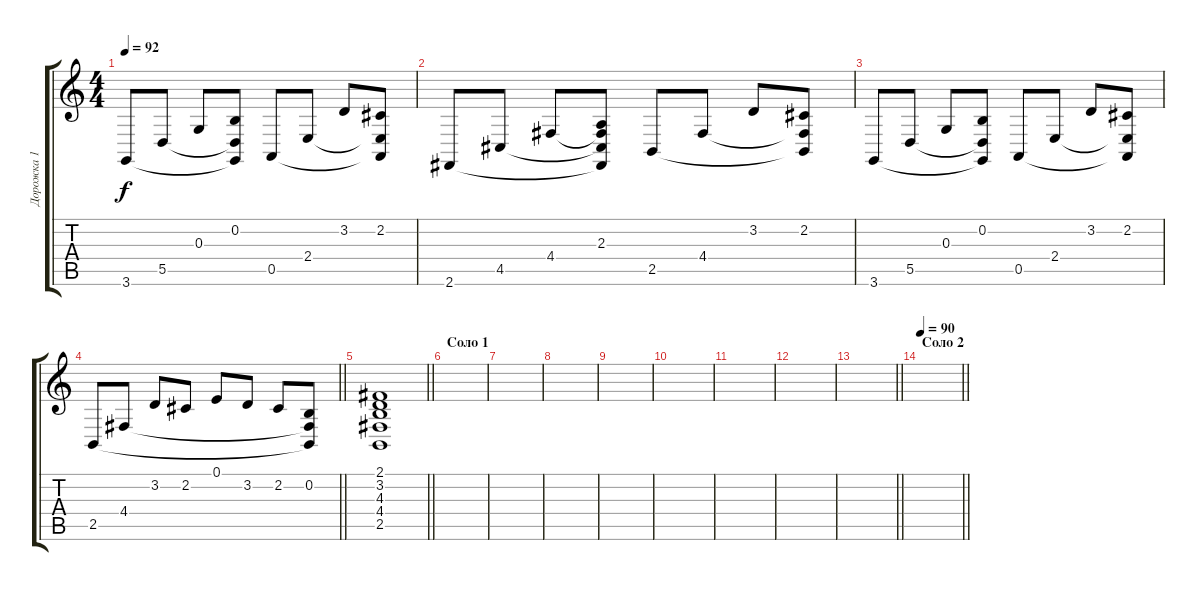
\track ("Дорожка 1" "Дорожка 1") {instrument acousticgrandpiano}
\staff {score tabs}
\tuning (E4 B3 G3 D3 A2 E2) {hide}
\ts (4 4)
\tempo 92
\clef g2
\ks c
3.6.8{dy f} 5.5.8 0.3.8 (0.2 5.5{t} 3.6{t}).8 0.5.8 2.4.8 3.2.8 (2.2 2.4{t} 0.5{t}).8 |
2.6.8 4.5.8 4.4.8 (2.3 4.4{t} 4.5{t} 2.6{t}).8 2.5.8 4.4.8 3.2.8 (2.2 4.4{t} 2.5{t}).8 |
3.6.8 5.5.8 0.3.8 (0.2 5.5{t} 3.6{t}).8 0.5.8 2.4.8 3.2.8 (2.2 2.4{t} 0.5{t}).8 |
\barLineRight lightlight
2.5.8 4.4.8 3.2.8 2.2.8 0.1.8 3.2.8 2.2.8 (0.2 4.4{t} 2.5{t}).8 |
\barLineRight lightlight
(2.1 3.2 4.3 4.4 2.5).1 |
\section ("" "Соло 1")
|
|
|
|
|
|
|
\barLineRight lightlight
|
\section ("" "Соло 2")
\tempo 90
\barLineRight lightlight
